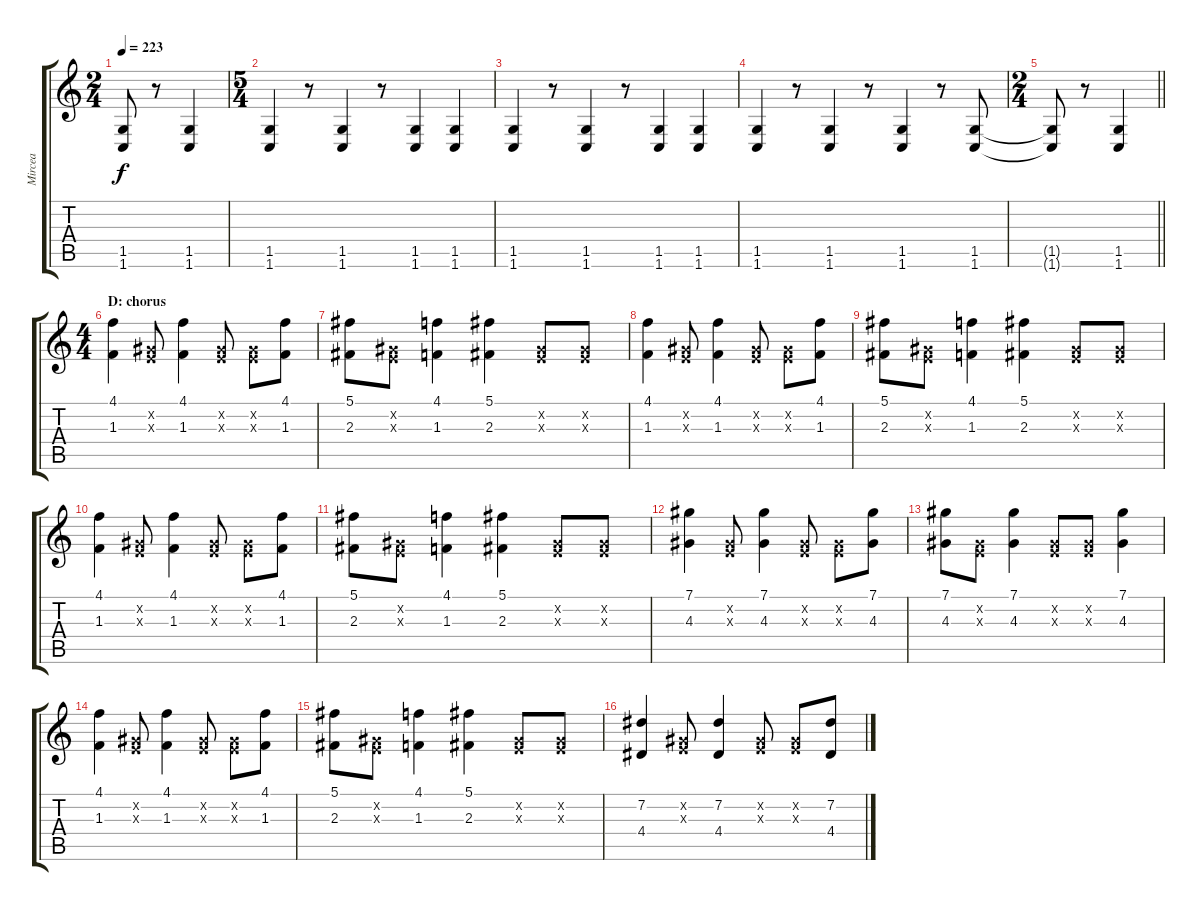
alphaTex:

\track ("Mircea" "Mircea") {instrument distortionguitar}
\staff {score tabs}
\tuning (Db4 Ab3 E3 B2 Gb2 B1) {hide}
\ts (2 4)
\tempo 223
\clef g2
\ks c
(1.5{t} 1.6{t}).8{dy f} r.8 (1.5 1.6).4 |
\ts (5 4)
(1.5 1.6).4 r.8 (1.5 1.6).4 r.8 (1.5 1.6).4 (1.5 1.6).4 |
(1.5 1.6).4 r.8 (1.5 1.6).4 r.8 (1.5 1.6).4 (1.5 1.6).4 |
(1.5 1.6).4 r.8 (1.5 1.6).4 r.8 (1.5 1.6).4 r.8 (1.5 1.6).8 |
\ts (2 4)
\barLineRight lightlight
(1.5{t} 1.6{t}).8 r.8 (1.5 1.6).4 |
\ts (4 4)
\section ("" "D: chorus")
(4.1 1.3).4{balance 8} (0.2{x} 0.3{x}).8 (4.1 1.3).4 (0.2{x} 0.3{x}).8 (0.2{x} 0.3{x}).8 (4.1 1.3).8 |
(5.1 2.3).8 (0.2{x} 0.3{x}).8 (4.1 1.3).4 (5.1 2.3).4 (0.2{x} 0.3{x}).8 (0.2{x} 0.3{x}).8 |
(4.1 1.3).4 (0.2{x} 0.3{x}).8 (4.1 1.3).4 (0.2{x} 0.3{x}).8 (0.2{x} 0.3{x}).8 (4.1 1.3).8 |
(5.1 2.3).8 (0.2{x} 0.3{x}).8 (4.1 1.3).4 (5.1 2.3).4 (0.2{x} 0.3{x}).8 (0.2{x} 0.3{x}).8 |
(4.1 1.3).4 (0.2{x} 0.3{x}).8 (4.1 1.3).4 (0.2{x} 0.3{x}).8 (0.2{x} 0.3{x}).8 (4.1 1.3).8 |
(5.1 2.3).8 (0.2{x} 0.3{x}).8 (4.1 1.3).4 (5.1 2.3).4 (0.2{x} 0.3{x}).8 (0.2{x} 0.3{x}).8 |
(7.1 4.3).4 (0.2{x} 0.3{x}).8 (7.1 4.3).4 (0.2{x} 0.3{x}).8 (0.2{x} 0.3{x}).8 (7.1 4.3).8 |
(7.1 4.3).8 (0.2{x} 0.3{x}).8 (7.1 4.3).4 (0.2{x} 0.3{x}).8 (0.2{x} 0.3{x}).8 (7.1 4.3).4 |
(4.1 1.3).4 (0.2{x} 0.3{x}).8 (4.1 1.3).4 (0.2{x} 0.3{x}).8 (0.2{x} 0.3{x}).8 (4.1 1.3).8 |
(5.1 2.3).8 (0.2{x} 0.3{x}).8 (4.1 1.3).4 (5.1 2.3).4 (0.2{x} 0.3{x}).8 (0.2{x} 0.3{x}).8 |
(7.2 4.4).4 (0.2{x} 0.3{x}).8 (7.2 4.4).4 (0.2{x} 0.3{x}).8 (0.2{x} 0.3{x}).8 (7.2 4.4).8
